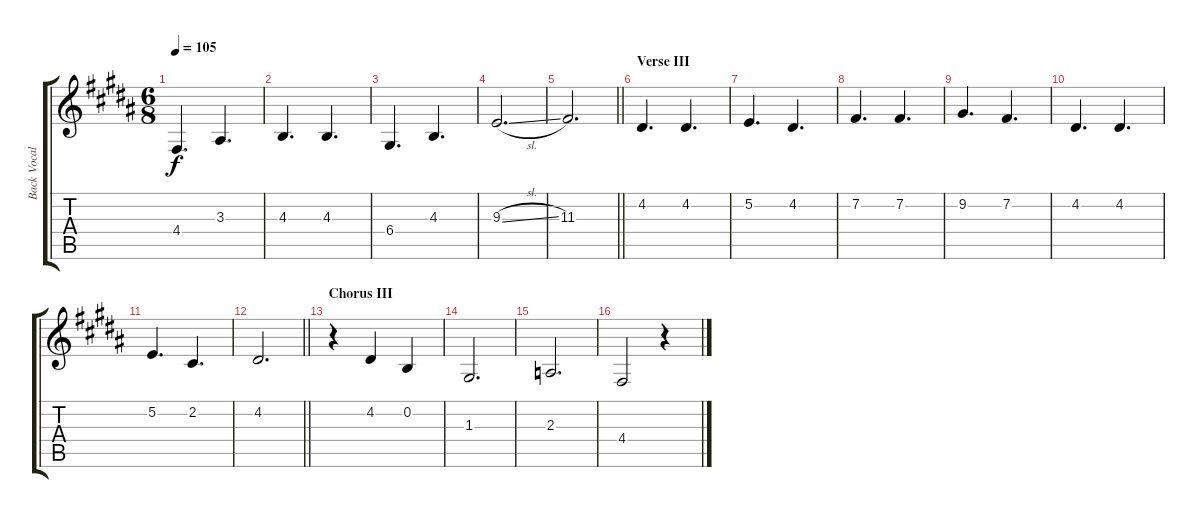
\track ("Back Vocals" "Back Vocal") {instrument trombone}
\staff {score tabs}
\tuning (E4 B3 G3 D3 A2 E2) {hide}
\ts (6 8)
\tempo 105
\clef g2
\ks b
4.4.4{d dy f} 3.3.4{d} |
4.3.4{d} 4.3.4{d} |
6.4.4{d} 4.3.4{d} |
9.3{sl}.2{d} |
\barLineRight lightlight
11.3.2{d} |
\section ("" "Verse III")
4.2.4{d} 4.2.4{d} |
5.2.4{d} 4.2.4{d} |
7.2.4{d} 7.2.4{d} |
9.2.4{d} 7.2.4{d} |
4.2.4{d} 4.2.4{d} |
5.2.4{d} 2.2.4{d} |
\barLineRight lightlight
4.2.2{d} |
\section ("" "Chorus III")
r.4 4.2.4 0.2.4 |
1.3.2{d} |
2.3.2{d} |
4.4.2 r.4
